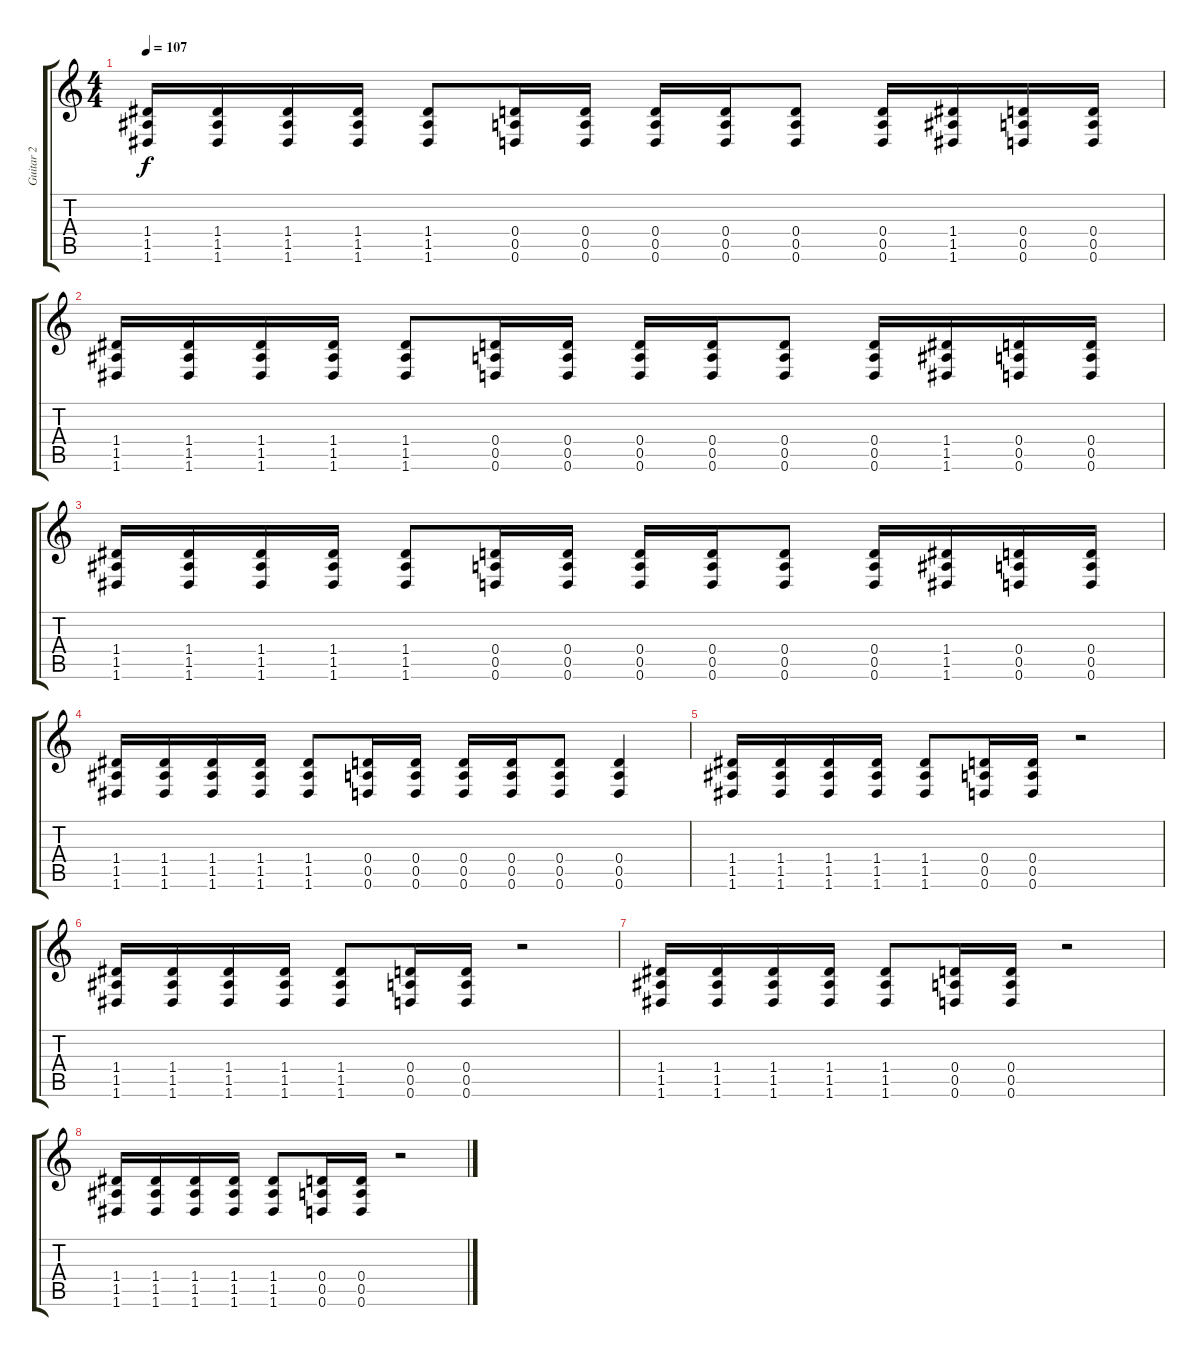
\track ("Guitar 2" "Guitar 2") {instrument distortionguitar}
\staff {score tabs}
\tuning (E4 B3 G3 D3 A2 D2) {hide}
\ts (4 4)
\tempo 107
\clef g2
\ks c
(1.4 1.5 1.6).16{dy f} (1.4 1.5 1.6).16 (1.4 1.5 1.6).16 (1.4 1.5 1.6).16 (1.4 1.5 1.6).8 (0.4 0.5 0.6).16 (0.4 0.5 0.6).16 (0.4 0.5 0.6).16 (0.4 0.5 0.6).16 (0.4 0.5 0.6).8 (0.4 0.5 0.6).16 (1.4 1.5 1.6).16 (0.4 0.5 0.6).16 (0.4 0.5 0.6).16 |
(1.4 1.5 1.6).16 (1.4 1.5 1.6).16 (1.4 1.5 1.6).16 (1.4 1.5 1.6).16 (1.4 1.5 1.6).8 (0.4 0.5 0.6).16 (0.4 0.5 0.6).16 (0.4 0.5 0.6).16 (0.4 0.5 0.6).16 (0.4 0.5 0.6).8 (0.4 0.5 0.6).16 (1.4 1.5 1.6).16 (0.4 0.5 0.6).16 (0.4 0.5 0.6).16 |
(1.4 1.5 1.6).16 (1.4 1.5 1.6).16 (1.4 1.5 1.6).16 (1.4 1.5 1.6).16 (1.4 1.5 1.6).8 (0.4 0.5 0.6).16 (0.4 0.5 0.6).16 (0.4 0.5 0.6).16 (0.4 0.5 0.6).16 (0.4 0.5 0.6).8 (0.4 0.5 0.6).16 (1.4 1.5 1.6).16 (0.4 0.5 0.6).16 (0.4 0.5 0.6).16 |
(1.4 1.5 1.6).16 (1.4 1.5 1.6).16 (1.4 1.5 1.6).16 (1.4 1.5 1.6).16 (1.4 1.5 1.6).8 (0.4 0.5 0.6).16 (0.4 0.5 0.6).16 (0.4 0.5 0.6).16 (0.4 0.5 0.6).16 (0.4 0.5 0.6).8 (0.4 0.5 0.6).4 |
(1.4 1.5 1.6).16 (1.4 1.5 1.6).16 (1.4 1.5 1.6).16 (1.4 1.5 1.6).16 (1.4 1.5 1.6).8 (0.4 0.5 0.6).16 (0.4 0.5 0.6).16 r.2 |
(1.4 1.5 1.6).16 (1.4 1.5 1.6).16 (1.4 1.5 1.6).16 (1.4 1.5 1.6).16 (1.4 1.5 1.6).8 (0.4 0.5 0.6).16 (0.4 0.5 0.6).16 r.2 |
(1.4 1.5 1.6).16 (1.4 1.5 1.6).16 (1.4 1.5 1.6).16 (1.4 1.5 1.6).16 (1.4 1.5 1.6).8 (0.4 0.5 0.6).16 (0.4 0.5 0.6).16 r.2 |
(1.4 1.5 1.6).16 (1.4 1.5 1.6).16 (1.4 1.5 1.6).16 (1.4 1.5 1.6).16 (1.4 1.5 1.6).8 (0.4 0.5 0.6).16 (0.4 0.5 0.6).16 r.2
